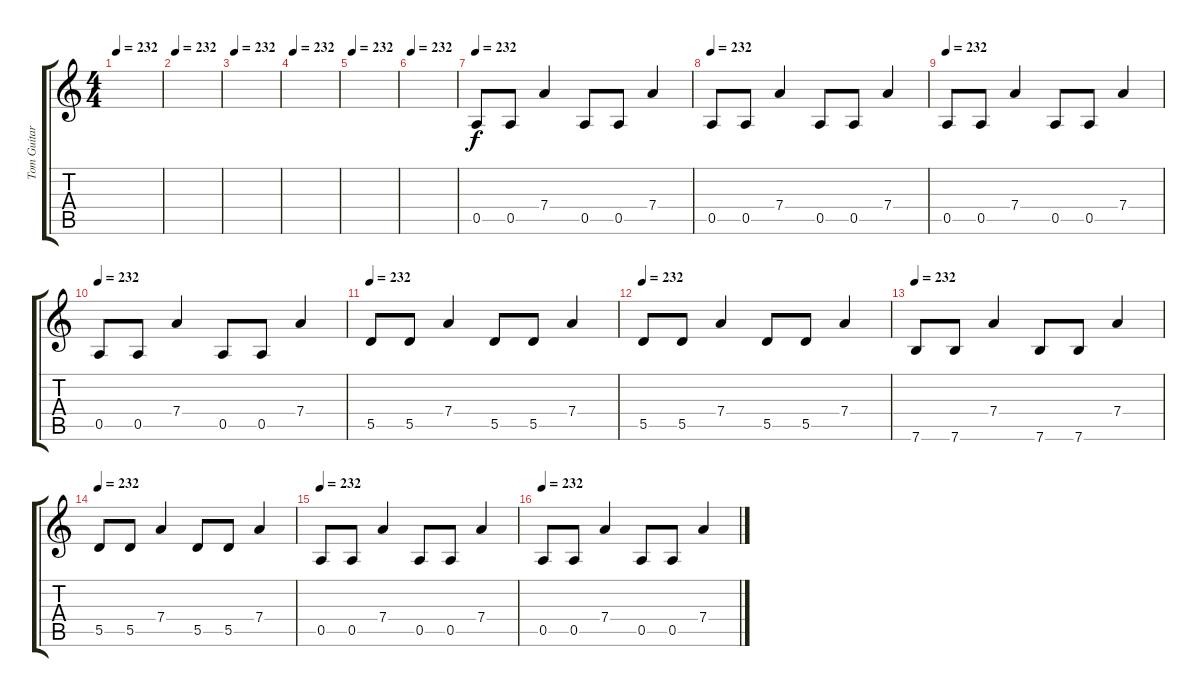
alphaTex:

\track ("Tom Guitar 2" "Tom Guitar") {instrument distortionguitar}
\staff {score tabs}
\tuning (E4 B3 G3 D3 A2 E2) {hide}
\ts (4 4)
\tempo 232
\clef g2
\ks c
|
\tempo 232
|
\tempo 232
|
\tempo 232
|
\tempo 232
|
\tempo 232
|
\tempo 232
0.5.8{instrument electricguitarclean} 0.5.8 7.4.4 0.5.8 0.5.8 7.4.4 |
\tempo 232
0.5.8{instrument electricguitarclean} 0.5.8 7.4.4 0.5.8 0.5.8 7.4.4 |
\tempo 232
0.5.8{instrument electricguitarclean} 0.5.8 7.4.4 0.5.8 0.5.8 7.4.4 |
\tempo 232
0.5.8{instrument electricguitarclean} 0.5.8 7.4.4 0.5.8 0.5.8 7.4.4 |
\tempo 232
5.5.8{instrument electricguitarclean} 5.5.8 7.4.4 5.5.8 5.5.8 7.4.4 |
\tempo 232
5.5.8{instrument electricguitarclean} 5.5.8 7.4.4 5.5.8 5.5.8 7.4.4 |
\tempo 232
7.6.8{instrument electricguitarclean} 7.6.8 7.4.4 7.6.8 7.6.8 7.4.4 |
\tempo 232
5.5.8{instrument electricguitarclean} 5.5.8 7.4.4 5.5.8 5.5.8 7.4.4 |
\tempo 232
0.5.8{instrument electricguitarclean} 0.5.8 7.4.4 0.5.8 0.5.8 7.4.4 |
\tempo 232
0.5.8{instrument electricguitarclean} 0.5.8 7.4.4 0.5.8 0.5.8 7.4.4
